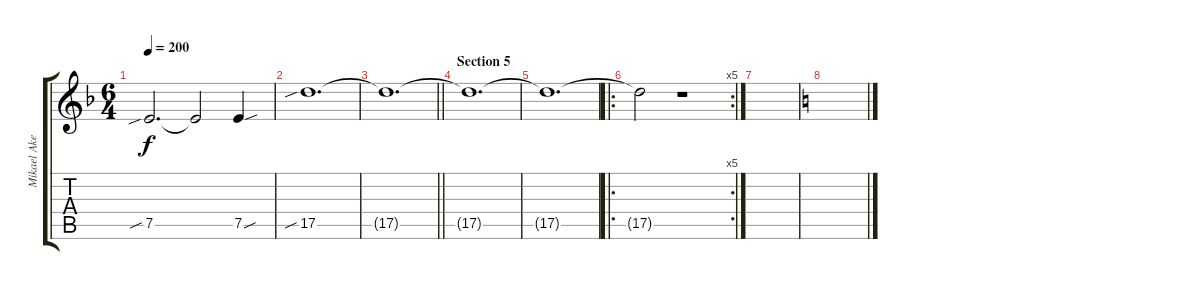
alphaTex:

\track ("Mikael Akerfeldt" "Mikael Ake") {instrument distortionguitar}
\staff {score tabs}
\tuning (D4 A3 F3 D3 A2 D2) {hide}
\ts (6 4)
\tempo 200
\clef g2
\ks f
7.5{sib}.2{d dy f} 7.5{t}.2 7.5{sou}.4 |
17.5{sib}.1{d} |
\barLineRight lightlight
17.5{t}.1{d} |
\section ("" "Section 5")
17.5{t}.1{d} |
17.5{t}.1{d} |
\ro
\rc 5
17.5{t}.2 r.1 |
|
\ks c
